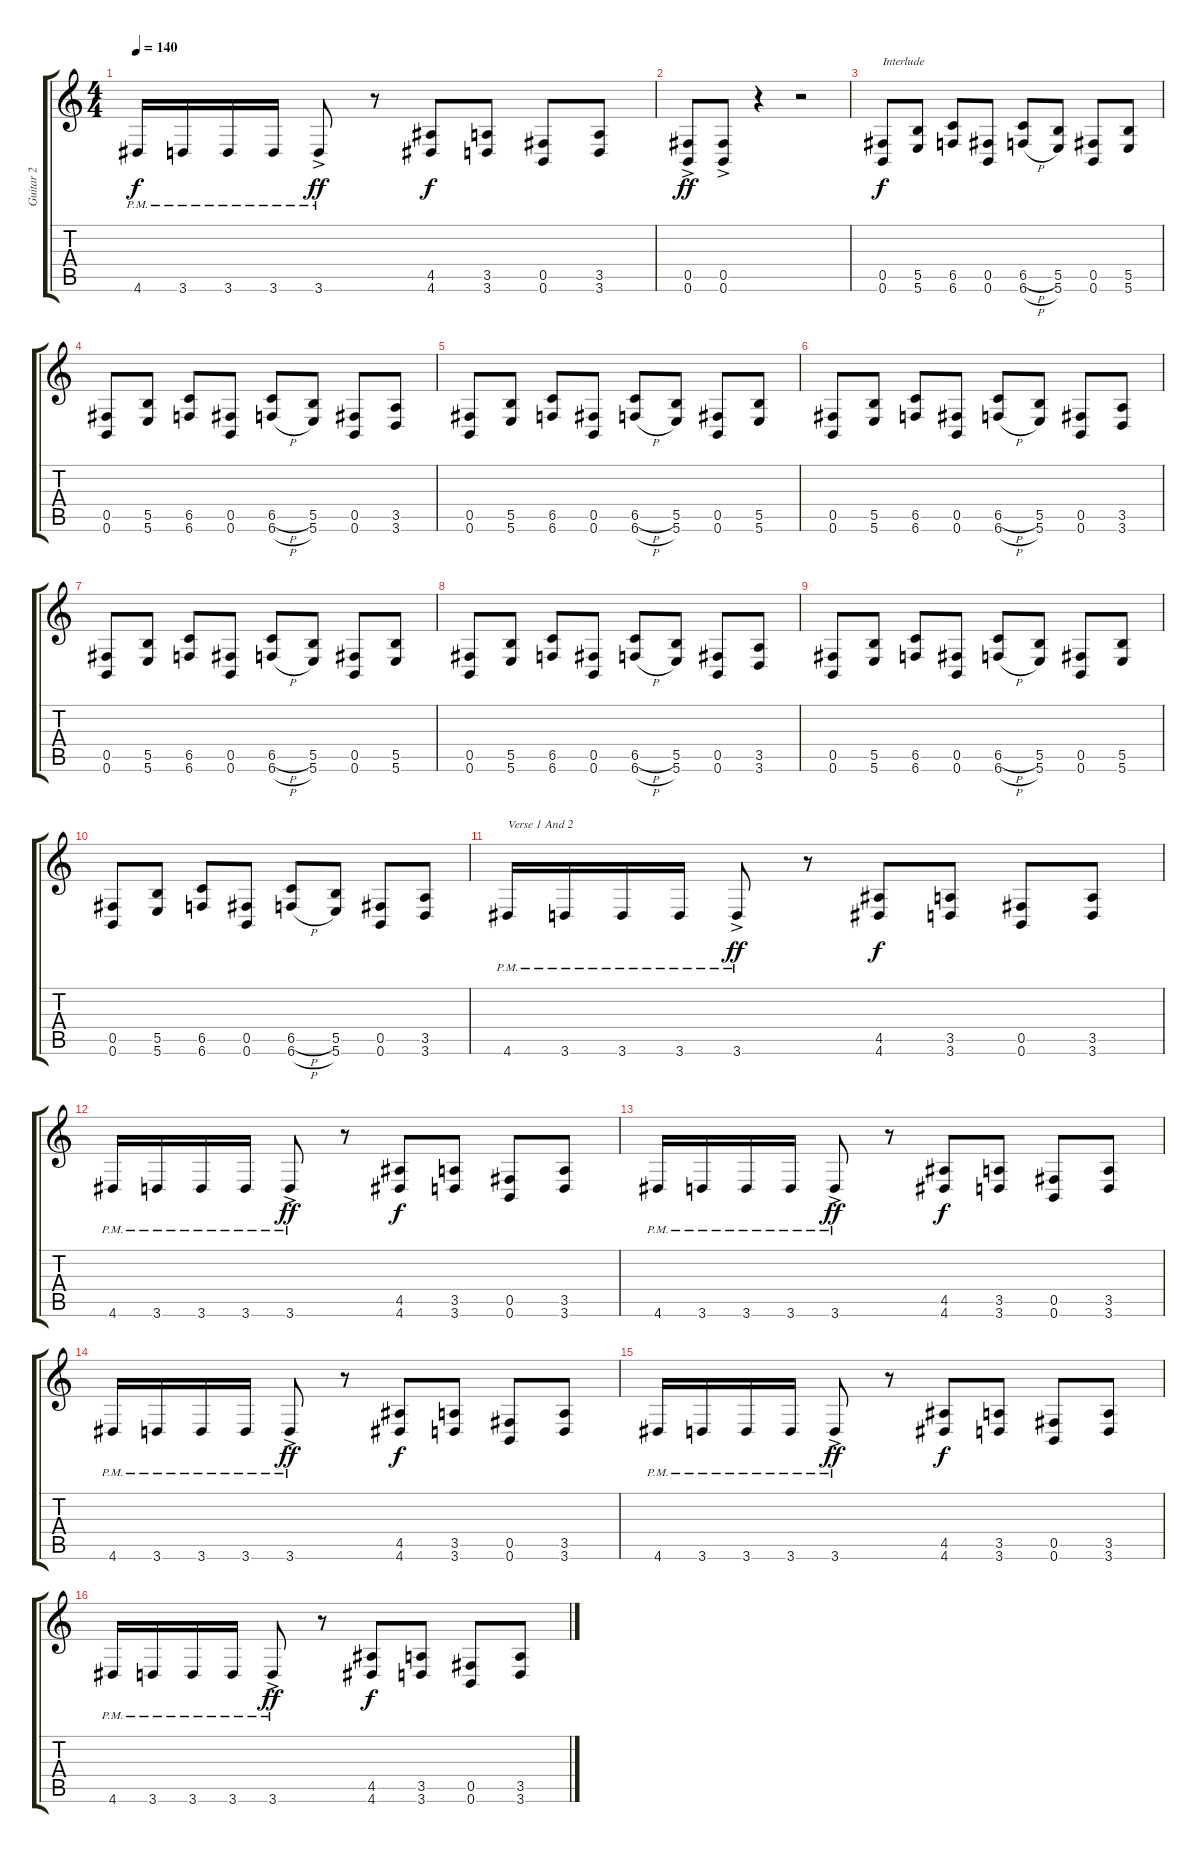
\track ("Guitar 2" "Guitar 2") {instrument distortionguitar}
\staff {score tabs}
\tuning (Db4 Ab3 E3 B2 Gb2 B1) {hide}
\ts (4 4)
\tempo 140
\clef g2
\ks c
4.6{pm}.16{dy f} 3.6{pm}.16 3.6{pm}.16 3.6{pm}.16 3.6{ac pm}.8{dy ff} r.8 (4.5 4.6).8{dy f} (3.5 3.6).8 (0.5 0.6).8 (3.5 3.6).8 |
(0.5{ac} 0.6{ac}).8{dy ff} (0.5{ac} 0.6{ac}).8 r.4 r.2 |
(0.5 0.6).8{txt "Interlude" dy f} (5.5 5.6).8 (6.5 6.6).8 (0.5 0.6).8 (6.5{h} 6.6{h}).8 (5.5 5.6).8 (0.5 0.6).8 (5.5 5.6).8 |
(0.5 0.6).8 (5.5 5.6).8 (6.5 6.6).8 (0.5 0.6).8 (6.5{h} 6.6{h}).8 (5.5 5.6).8 (0.5 0.6).8 (3.5 3.6).8 |
(0.5 0.6).8 (5.5 5.6).8 (6.5 6.6).8 (0.5 0.6).8 (6.5{h} 6.6{h}).8 (5.5 5.6).8 (0.5 0.6).8 (5.5 5.6).8 |
(0.5 0.6).8 (5.5 5.6).8 (6.5 6.6).8 (0.5 0.6).8 (6.5{h} 6.6{h}).8 (5.5 5.6).8 (0.5 0.6).8 (3.5 3.6).8 |
(0.5 0.6).8 (5.5 5.6).8 (6.5 6.6).8 (0.5 0.6).8 (6.5{h} 6.6{h}).8 (5.5 5.6).8 (0.5 0.6).8 (5.5 5.6).8 |
(0.5 0.6).8 (5.5 5.6).8 (6.5 6.6).8 (0.5 0.6).8 (6.5{h} 6.6{h}).8 (5.5 5.6).8 (0.5 0.6).8 (3.5 3.6).8 |
(0.5 0.6).8 (5.5 5.6).8 (6.5 6.6).8 (0.5 0.6).8 (6.5{h} 6.6{h}).8 (5.5 5.6).8 (0.5 0.6).8 (5.5 5.6).8 |
(0.5 0.6).8 (5.5 5.6).8 (6.5 6.6).8 (0.5 0.6).8 (6.5{h} 6.6{h}).8 (5.5 5.6).8 (0.5 0.6).8 (3.5 3.6).8 |
4.6{pm}.16{txt "Verse 1 And 2"} 3.6{pm}.16 3.6{pm}.16 3.6{pm}.16 3.6{ac pm}.8{dy ff} r.8 (4.5 4.6).8{dy f} (3.5 3.6).8 (0.5 0.6).8 (3.5 3.6).8 |
4.6{pm}.16 3.6{pm}.16 3.6{pm}.16 3.6{pm}.16 3.6{ac pm}.8{dy ff} r.8 (4.5 4.6).8{dy f} (3.5 3.6).8 (0.5 0.6).8 (3.5 3.6).8 |
4.6{pm}.16 3.6{pm}.16 3.6{pm}.16 3.6{pm}.16 3.6{ac pm}.8{dy ff} r.8 (4.5 4.6).8{dy f} (3.5 3.6).8 (0.5 0.6).8 (3.5 3.6).8 |
4.6{pm}.16 3.6{pm}.16 3.6{pm}.16 3.6{pm}.16 3.6{ac pm}.8{dy ff} r.8 (4.5 4.6).8{dy f} (3.5 3.6).8 (0.5 0.6).8 (3.5 3.6).8 |
4.6{pm}.16 3.6{pm}.16 3.6{pm}.16 3.6{pm}.16 3.6{ac pm}.8{dy ff} r.8 (4.5 4.6).8{dy f} (3.5 3.6).8 (0.5 0.6).8 (3.5 3.6).8 |
4.6{pm}.16 3.6{pm}.16 3.6{pm}.16 3.6{pm}.16 3.6{ac pm}.8{dy ff} r.8 (4.5 4.6).8{dy f} (3.5 3.6).8 (0.5 0.6).8 (3.5 3.6).8
